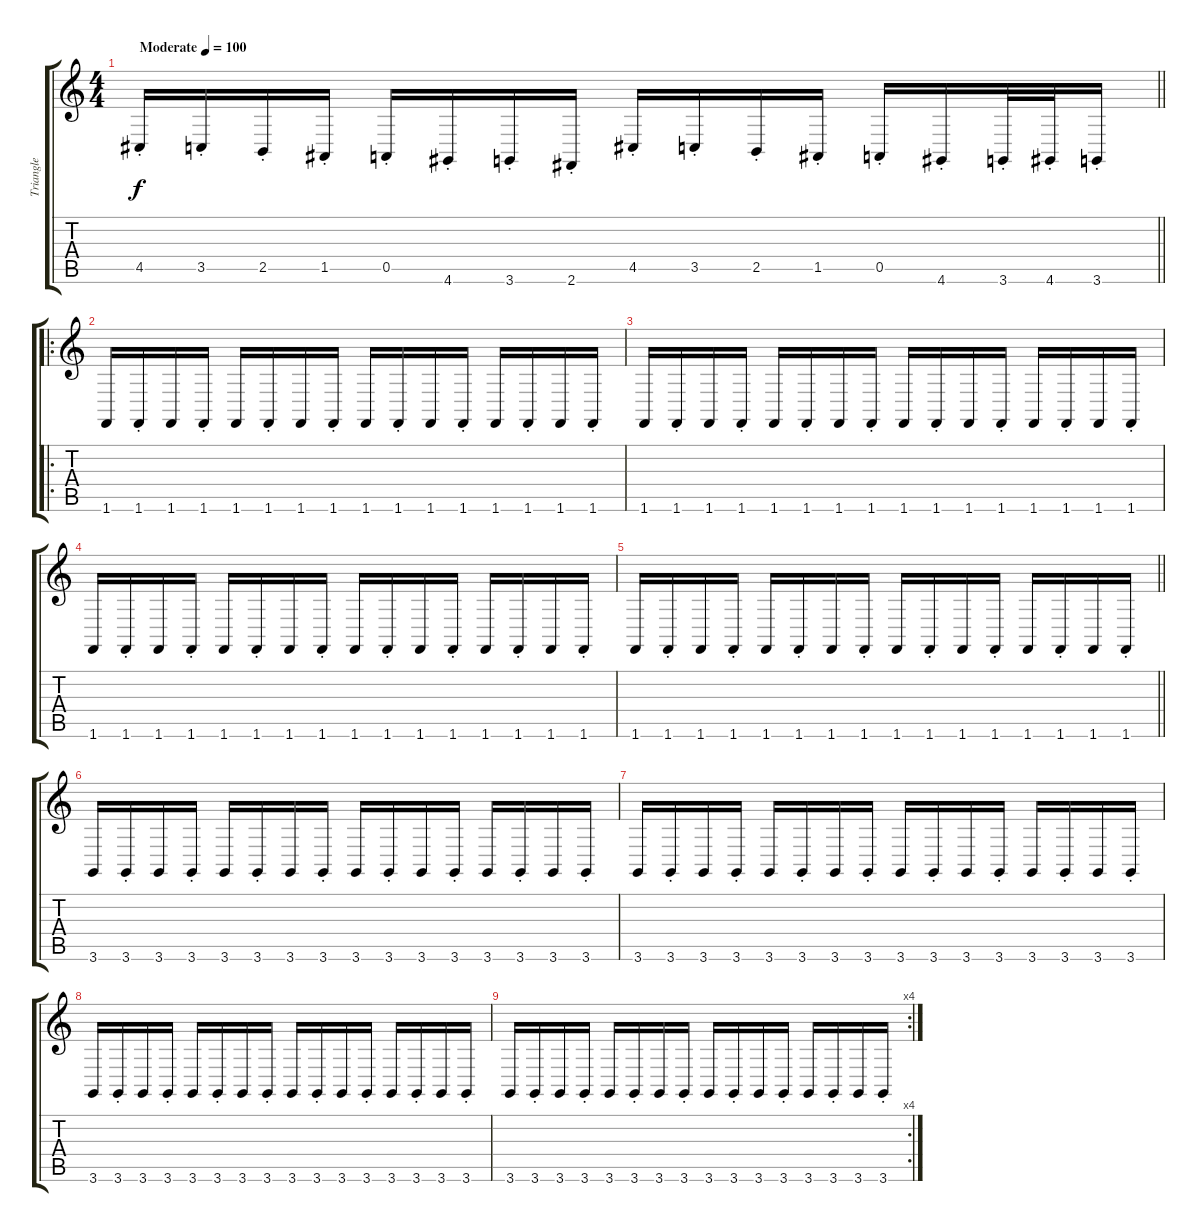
\track ("Triangle" "Triangle") {instrument lead1square}
\staff {score tabs}
\tuning (E4 B3 G3 D3 A2 E2) {hide}
\ts (4 4)
\tempo (100 "Moderate")
\clef g2
\barLineRight lightlight
\ks c
4.5{st}.16{dy f instrument lead1square} 3.5{st}.16 2.5{st}.16 1.5{st}.16 0.5{st}.16 4.6{st}.16 3.6{st}.16 2.6{st}.16 4.5{st}.16 3.5{st}.16 2.5{st}.16 1.5{st}.16 0.5{st}.16 4.6{st}.16 3.6{st}.32 4.6{st}.32 3.6{st}.16 |
\ro
\section ("" "")
1.6.16 1.6{st}.16 1.6.16 1.6{st}.16 1.6.16 1.6{st}.16 1.6.16 1.6{st}.16 1.6.16 1.6{st}.16 1.6.16 1.6{st}.16 1.6.16 1.6{st}.16 1.6.16 1.6{st}.16 |
1.6.16 1.6{st}.16 1.6.16 1.6{st}.16 1.6.16 1.6{st}.16 1.6.16 1.6{st}.16 1.6.16 1.6{st}.16 1.6.16 1.6{st}.16 1.6.16 1.6{st}.16 1.6.16 1.6{st}.16 |
1.6.16 1.6{st}.16 1.6.16 1.6{st}.16 1.6.16 1.6{st}.16 1.6.16 1.6{st}.16 1.6.16 1.6{st}.16 1.6.16 1.6{st}.16 1.6.16 1.6{st}.16 1.6.16 1.6{st}.16 |
\barLineRight lightlight
1.6.16 1.6{st}.16 1.6.16 1.6{st}.16 1.6.16 1.6{st}.16 1.6.16 1.6{st}.16 1.6.16 1.6{st}.16 1.6.16 1.6{st}.16 1.6.16 1.6{st}.16 1.6.16 1.6{st}.16 |
\section ("" "")
3.6.16 3.6{st}.16 3.6.16 3.6{st}.16 3.6.16 3.6{st}.16 3.6.16 3.6{st}.16 3.6.16 3.6{st}.16 3.6.16 3.6{st}.16 3.6.16 3.6{st}.16 3.6.16 3.6{st}.16 |
3.6.16 3.6{st}.16 3.6.16 3.6{st}.16 3.6.16 3.6{st}.16 3.6.16 3.6{st}.16 3.6.16 3.6{st}.16 3.6.16 3.6{st}.16 3.6.16 3.6{st}.16 3.6.16 3.6{st}.16 |
3.6.16 3.6{st}.16 3.6.16 3.6{st}.16 3.6.16 3.6{st}.16 3.6.16 3.6{st}.16 3.6.16 3.6{st}.16 3.6.16 3.6{st}.16 3.6.16 3.6{st}.16 3.6.16 3.6{st}.16 |
\rc 4
3.6.16 3.6{st}.16 3.6.16 3.6{st}.16 3.6.16 3.6{st}.16 3.6.16 3.6{st}.16 3.6.16 3.6{st}.16 3.6.16 3.6{st}.16 3.6.16 3.6{st}.16 3.6.16 3.6{st}.16
